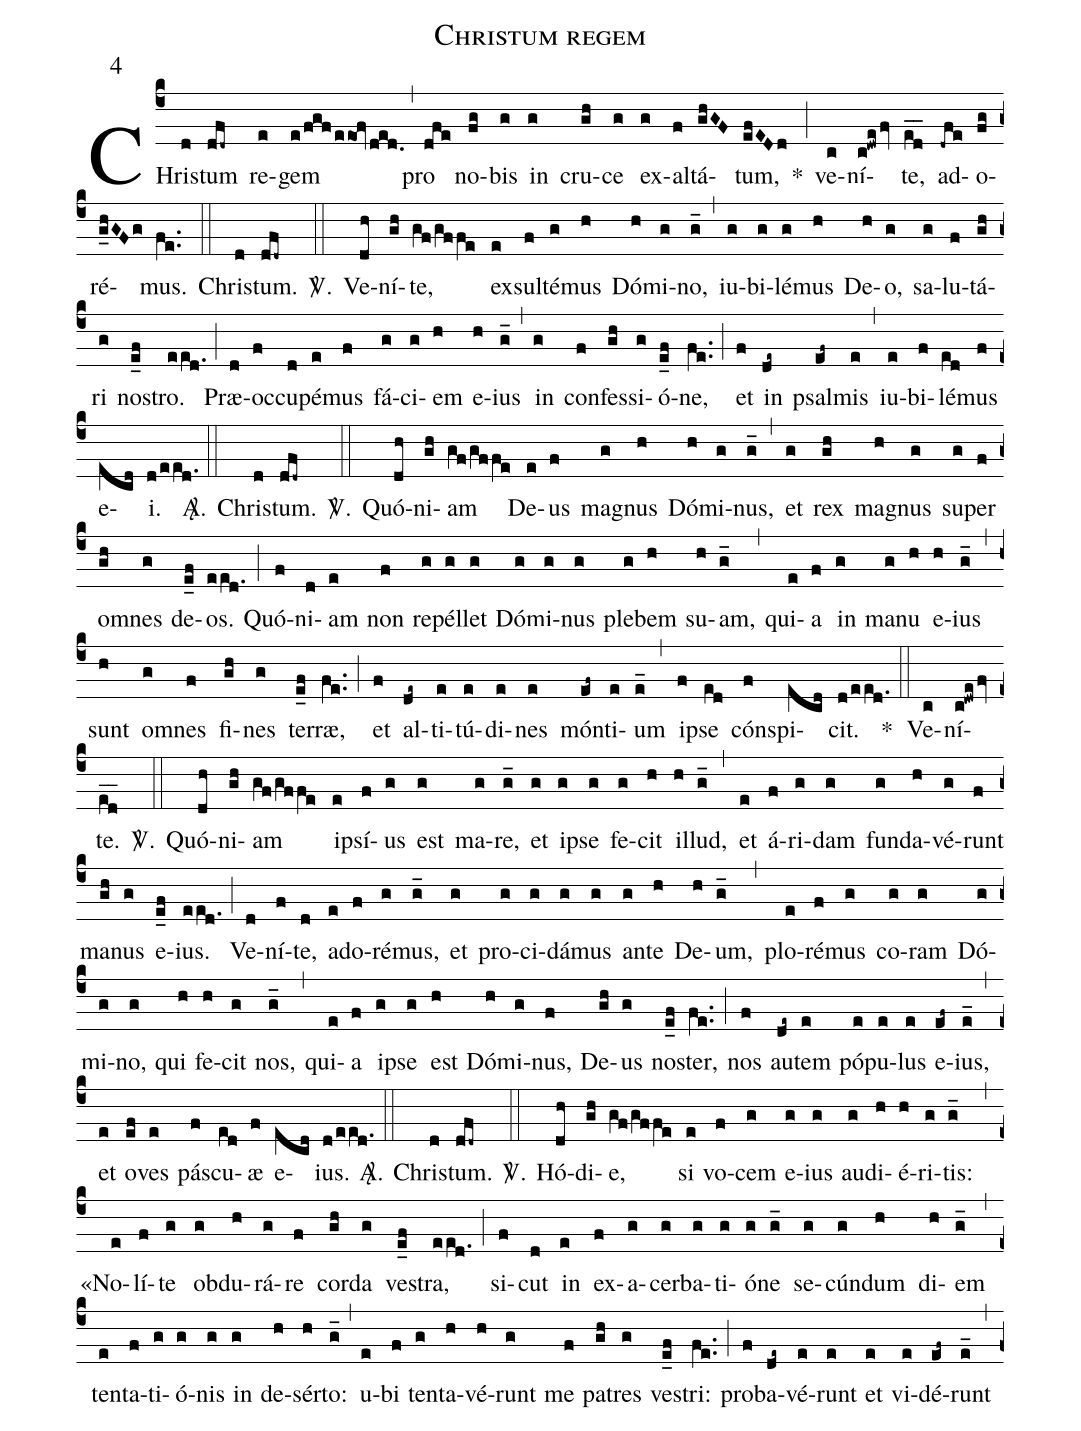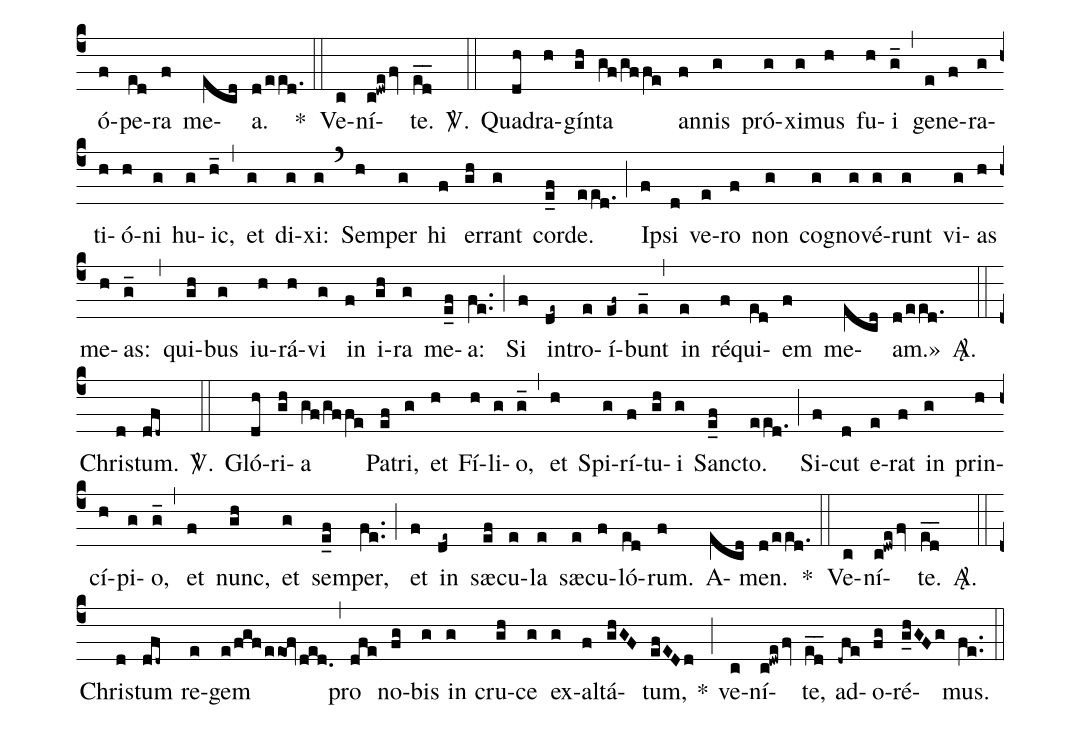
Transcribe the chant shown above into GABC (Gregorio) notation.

name:Christum regem;
mode:4;
nabc-lines:1;
%%
(c4)
CHris(d)tum(dfd~) re(e)gem(e/fgf/e/eOf/ded.) (,)
pro(dfe) no(fg)bis(g) in(g) cru(gh)ce(g) ex(g)al(f)tá(ghGF)tum,(efEDd) *(;)
ve(c)ní(c!dwefv)te,(ed__) ad(-dfe)o(fg)ré(g_hGFg)mus.(fe..) (::)

Chris(d)tum.(dfd~) <sp>V/</sp>.(::)

Ve(dh)ní(gh)te,(gf/gf/fe) ex(e)sul(f)té(g)mus(h) Dó(h)mi(g)no,(g_) (,)
iu(g)bi(g)lé(g)mus(h) De(h)o,(g) sa(g)lu(f)tá(gh)ri(g) no(e_f)stro.(eed.) (;)
Præ(d)oc(f)cu(d)pé(e)mus(f) fá(g)ci(g)em(h) e(h)ius(g_) (,)
in(g) con(f)fes(gh)si(g)ó(e_f)ne,(fe..) (;)
et(f) in(de~) psal(ef~)mis(e) (,)
iu(e)bi(f)lé(ed)mus(f) e(ecd)i.(d/eed.) <sp>A/</sp>.(::)

Chris(d)tum.(dfd~) <sp>V/</sp>.(::)

Quó(dh)ni(gh)am(gf/gf/fe) De(e)us(f) ma(g)gnus(h) Dó(h)mi(g)nus,(g_) (,)
et(g) rex(gh) ma(h)gnus(g) su(g)per(f) om(gh)nes(g) de(e_f)os.(eed.) (;)
Quó(f)ni(d)am(e) non(f) re(g)pél(g)let(g) Dó(g)mi(g)nus(g) ple(g)bem(h) su(h)am,(g_) (,)
qui(e)a(f) in(g) ma(g)nu(h) e(h)ius(g_) (,)
sunt(h) om(g)nes(f) fi(gh)nes(g) ter(e_f)ræ,(fe..) (;)
et(f) al(de~)ti(e)tú(e)di(e)nes(e) món(ef~)ti(e)um(e_) (,)
i(f)pse(ed) cón(f)spi(ecd)cit.(d/eed.) *(::)

Ve(c)ní(c!dwefv)te.(ed__) <sp>V/</sp>.(::)

Quó(dh)ni(gh)am(gf/gf/fe) i(e)psí(f)us(g) est(g) ma(g)re,(g_) et(g) i(g)pse(g) fe(g)cit(h) il(h)lud,(g_) (,)
et(e) á(f)ri(g)dam(g) fun(g)da(h)vé(g)runt(f) ma(gh)nus(g) e(e_f)ius.(eed.) (;)
Ve(d)ní(f)te,(d) ad(e)o(f)ré(g)mus,(g_) et(g) pro(g)ci(g)dá(g)mus(g) an(g)te(h) De(h)um,(g_) (,)
plo(e)ré(f)mus(g) co(g)ram(g) Dó(g)mi(g)no,(g) qui(h) fe(h)cit(g) nos,(g_) (,)
qui(e)a(f) i(g)pse(g) est(h) Dó(h)mi(g)nus,(f) De(gh)us(g) no(e_f)ster,(fe..) (;)
nos(f) au(de~)tem(e) pó(e)pu(e)lus(e) e(ef~)ius,(e_) (,)
et(e) o(ef)ves(e) pá(f)scu(ed)æ(f) e(ecd)ius.(d/eed.) <sp>A/</sp>.(::)

Chris(d)tum.(dfd~) <sp>V/</sp>.(::)

Hó(dh)di(gh)e,(gf/gf/fe) si(e) vo(f)cem(g) e(g)ius(g) au(g)di(h)é(h)ri(g)tis:(g_) (,)
«No(e)lí(f)te(g) ob(g)du(h)rá(g)re(f) cor(gh)da(g) ve(e_f)stra,(eed.) (;)
si(f)cut(d) in(e) ex(f)a(g)cer(g)ba(g)ti(g)ó(g)ne(g_) se(g)cún(g)dum(h) di(h)em(g_) (,)
ten(e)ta(f)ti(g)ó(g)nis(g) in(g) de(h)sér(h)to:(g_) (,)
u(e)bi(f) ten(g)ta(h)vé(h)runt(g) me(f) pa(gh)tres(g) ve(e_f)stri:(fe..) (;)
pro(f)ba(de~)vé(e)runt(e) et(e) vi(e)dé(ef~)runt(e_) (,)
ó(f)pe(ed)ra(f) me(ecd)a.(d/eed.) *(::)

Ve(c)ní(c!dwefv)te.(ed__) <sp>V/</sp>.(::)

Qua(dh)dra(h)gín(gh)ta(gf/gf/fe) an(f)nis(g) pró(g)xi(g)mus(h) fu(h)i(g_) (,)
ge(e)ne(f)ra(g)ti(h)ó(h)ni(g) hu(g)ic,(h_) (,)
et(g) di(g)xi:(g) (`)
Sem(h)per(g) hi(f) er(gh)rant(g) cor(e_f)de.(eed.) (;)
I(f)psi(d) ve(e)ro(f) non(g) co(g)gno(g)vé(g)runt(g) vi(g)as(h) me(h)as:(g_) (,)
qui(gh)bus(g) iu(h)rá(h)vi(g) in(f) i(gh)ra(g) me(e_f)a:(fe..) (;)
Si(f) in(de~)tro(e)í(ef~)bunt(e_) (,)
in(e) ré(f)qui(ed)em(f) me(ecd)am.»(d/eed.) <sp>A/</sp>.(::)

Chris(d)tum.(dfd~) <sp>V/</sp>.(::)

Gló(dh)ri(gh)a(gf/gf/fe) Pa(ef)tri,(g) et(h) Fí(h)li(g)o,(g_) (,)
et(h) Spi(g)rí(f)tu(gh)i(g) San(e_f)cto.(eed.) (;)
Si(f)cut(d) e(e)rat(f) in(g) prin(h)cí(h)pi(g)o,(g_) (,)
et(f) nunc,(gh) et(g) sem(e_f)per,(fe..) (;)
et(f) in(de~) s{æ}(ef)cu(e)la(e) sæ(e)cu(f)ló(ed)rum.(f) A(ecd)men.(d/eed.) *(::)

Ve(c)ní(c!dwefv)te.(ed__) <sp>A/</sp>.(::)

Chris(d)tum(dfd~) re(e)gem(e/fgf/e/eOf/ded.) (,)
pro(dfe) no(fg)bis(g) in(g) cru(gh)ce(g) ex(g)al(f)tá(ghGF)tum,(efEDd) *(;)
ve(c)ní(c!dwefv)te,(ed__) ad(-dfe)o(fg)ré(g_hGFg)mus.(fe..) (::)
